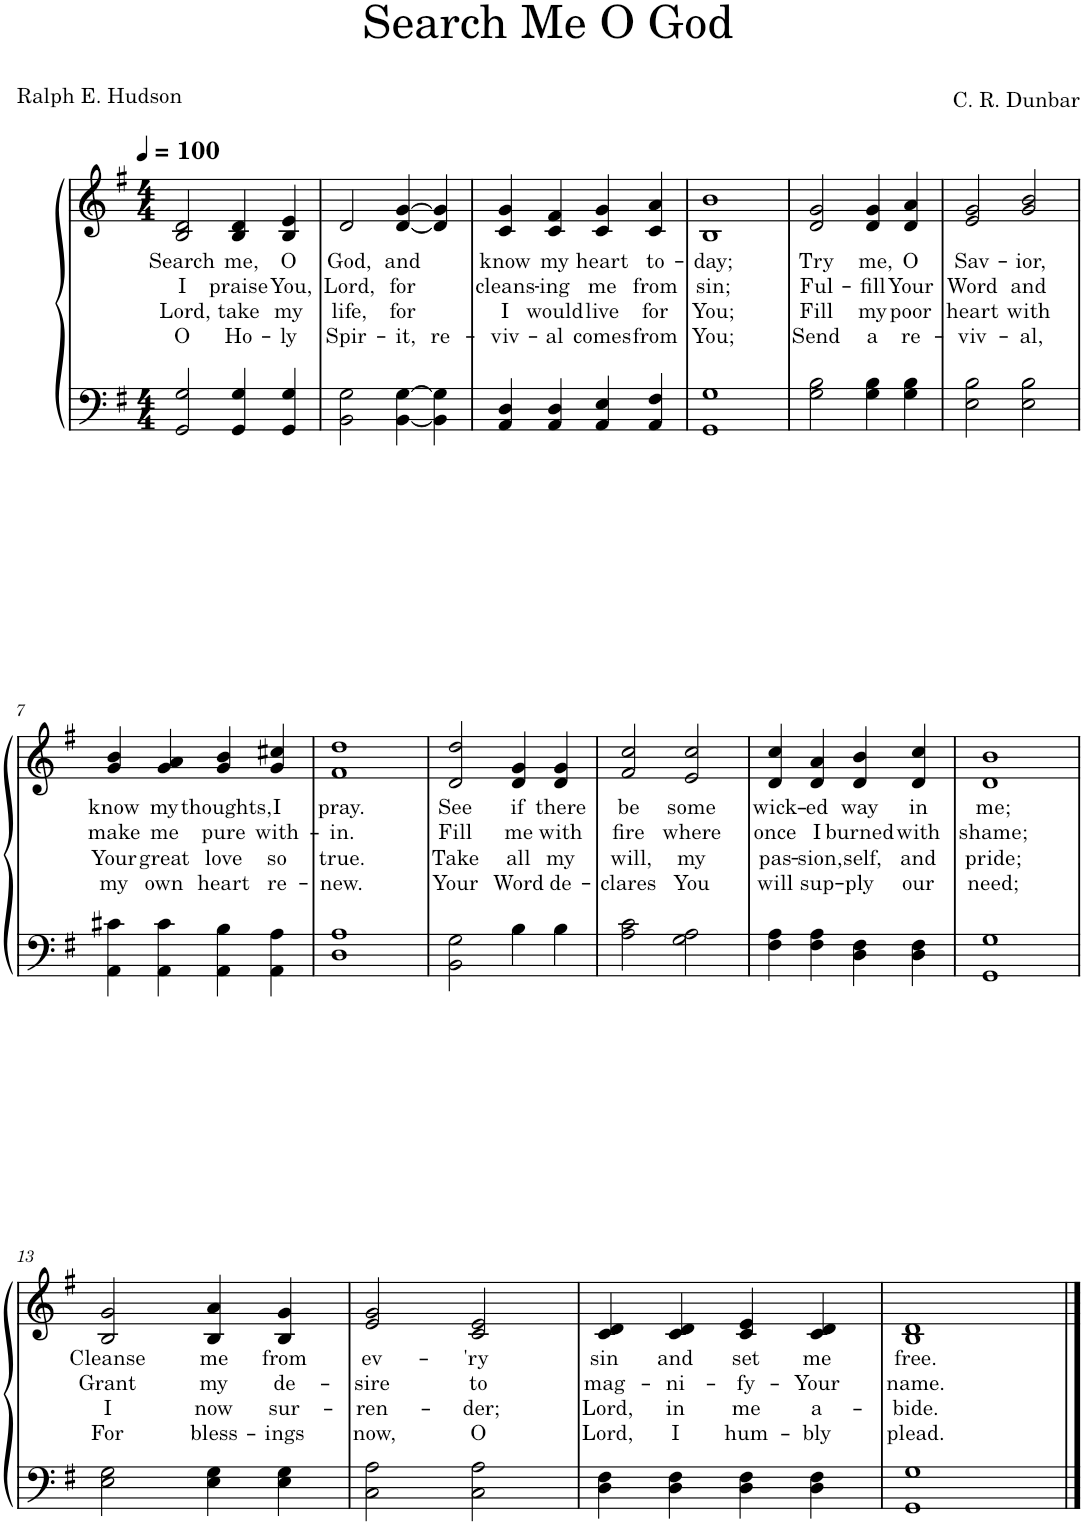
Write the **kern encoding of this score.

**kern	**kern	**text	**text	**text	**text
*part1	*part1	*part1	*part1	*part1	*part1
*staff2	*staff1	*staff1	*staff1	*staff1	*staff1
*I"Piano	*	*	*	*	*
*I'Pno.	*	*	*	*	*
*clefF4	*clefG2	*	*	*	*
*k[f#]	*k[f#]	*	*	*	*
*M4/4	*M4/4	*	*	*	*
*MM100	*MM100	*	*	*	*
=1	=1	=1	=1	=1	=1
!	!	!LO:LY:b	!LO:LY:b	!LO:LY:b	!LO:LY:b
2GG/ 2G/	2B/ 2d/	Search	I	Lord,	O
!	!	!LO:LY:b	!LO:LY:b	!LO:LY:b	!LO:LY:b
4GG/ 4G/	4B/ 4d/	me,	praise	take	Ho-
!	!	!LO:LY:b	!LO:LY:b	!LO:LY:b	!LO:LY:b
4GG/ 4G/	4B/ 4e/	O	You,	my	-ly
=2	=2	=2	=2	=2	=2
!	!	!LO:LY:b	!LO:LY:b	!LO:LY:b	!LO:LY:b
2BB\ 2G\	2d/	God,	Lord,	life,	Spir-
!	!	!LO:LY:b	!LO:LY:b	!LO:LY:b	!LO:LY:b
[4BB\ [4G\	[4d/ [4g/	and	for	for	-it,
!	!	!	!	!	!LO:LY:b
4BB\] 4G\]	4d/] 4g/]	.	.	.	re-
=3	=3	=3	=3	=3	=3
!	!	!LO:LY:b	!LO:LY:b	!LO:LY:b	!LO:LY:b
4AA/ 4D/	4c/ 4g/	know	cleans-	I	-viv-
!	!	!LO:LY:b	!LO:LY:b	!LO:LY:b	!LO:LY:b
4AA/ 4D/	4c/ 4f#/	my	-ing	would	-al
!	!	!LO:LY:b	!LO:LY:b	!LO:LY:b	!LO:LY:b
4AA/ 4E/	4c/ 4g/	heart	me	live	comes
!	!	!LO:LY:b	!LO:LY:b	!LO:LY:b	!LO:LY:b
4AA/ 4F#/	4c/ 4a/	to-	from	for	from
=4	=4	=4	=4	=4	=4
!	!	!LO:LY:b	!LO:LY:b	!LO:LY:b	!LO:LY:b
1GG 1G	1B 1b	-day;	sin;	You;	You;
=5	=5	=5	=5	=5	=5
!	!	!LO:LY:b	!LO:LY:b	!LO:LY:b	!LO:LY:b
2G\ 2B\	2d/ 2g/	Try	Ful-	Fill	Send
!	!	!LO:LY:b	!LO:LY:b	!LO:LY:b	!LO:LY:b
4G\ 4B\	4d/ 4g/	me,	-fill	my	a
!	!	!LO:LY:b	!LO:LY:b	!LO:LY:b	!LO:LY:b
4G\ 4B\	4d/ 4a/	O	Your	poor	re-
=6	=6	=6	=6	=6	=6
!	!	!LO:LY:b	!LO:LY:b	!LO:LY:b	!LO:LY:b
2E\ 2B\	2e/ 2g/	Sav-	Word	heart	-viv-
!	!	!LO:LY:b	!LO:LY:b	!LO:LY:b	!LO:LY:b
2E\ 2B\	2g/ 2b/	-ior,	and	with	-al,
!!LO:LB:g=z
=7	=7	=7	=7	=7	=7
!	!	!LO:LY:b	!LO:LY:b	!LO:LY:b	!LO:LY:b
4AA\ 4c#X\	4g/ 4b/	know	make	Your	my
!	!	!LO:LY:b	!LO:LY:b	!LO:LY:b	!LO:LY:b
4AA\ 4c#\	4g/ 4a/	my	me	great	own
!	!	!LO:LY:b	!LO:LY:b	!LO:LY:b	!LO:LY:b
4AA\ 4B\	4g/ 4b/	thoughts,	pure	love	heart
!	!	!LO:LY:b	!LO:LY:b	!LO:LY:b	!LO:LY:b
4AA\ 4A\	4g/ 4cc#X/	I	with-	so	re-
=8	=8	=8	=8	=8	=8
!	!	!LO:LY:b	!LO:LY:b	!LO:LY:b	!LO:LY:b
1D 1A	1f# 1dd	pray.	-in.	true.	-new.
=9	=9	=9	=9	=9	=9
!	!	!LO:LY:b	!LO:LY:b	!LO:LY:b	!LO:LY:b
2BB\ 2G\	2d/ 2dd/	See	Fill	Take	Your
!	!	!LO:LY:b	!LO:LY:b	!LO:LY:b	!LO:LY:b
4B\	4d/ 4g/	if	me	all	Word
!	!	!LO:LY:b	!LO:LY:b	!LO:LY:b	!LO:LY:b
4B\	4d/ 4g/	there	with	my	de-
=10	=10	=10	=10	=10	=10
!	!	!LO:LY:b	!LO:LY:b	!LO:LY:b	!LO:LY:b
2A\ 2c\	2f#/ 2cc/	be	fire	will,	-clares
!	!	!LO:LY:b	!LO:LY:b	!LO:LY:b	!LO:LY:b
2G\ 2A\	2e/ 2cc/	some	where	my	You
=11	=11	=11	=11	=11	=11
!	!	!LO:LY:b	!LO:LY:b	!LO:LY:b	!LO:LY:b
4F#\ 4A\	4d/ 4cc/	wick-	once	pas-	will
!	!	!LO:LY:b	!LO:LY:b	!LO:LY:b	!LO:LY:b
4F#\ 4A\	4d/ 4a/	-ed	I	-sion,	sup-
!	!	!LO:LY:b	!LO:LY:b	!LO:LY:b	!LO:LY:b
4D\ 4F#\	4d/ 4b/	way	burned	self,	-ply
!	!	!LO:LY:b	!LO:LY:b	!LO:LY:b	!LO:LY:b
4D\ 4F#\	4d/ 4cc/	in	with	and	our
=12	=12	=12	=12	=12	=12
!	!	!LO:LY:b	!LO:LY:b	!LO:LY:b	!LO:LY:b
1GG 1G	1d 1b	me;	shame;	pride;	need;
!!LO:LB:g=z
=13	=13	=13	=13	=13	=13
!	!	!LO:LY:b	!LO:LY:b	!LO:LY:b	!LO:LY:b
2E\ 2G\	2B/ 2g/	Cleanse	Grant	I	For
!	!	!LO:LY:b	!LO:LY:b	!LO:LY:b	!LO:LY:b
4E\ 4G\	4B/ 4a/	me	my	now	bless-
!	!	!LO:LY:b	!LO:LY:b	!LO:LY:b	!LO:LY:b
4E\ 4G\	4B/ 4g/	from	de-	sur-	-ings
=14	=14	=14	=14	=14	=14
!	!	!LO:LY:b	!LO:LY:b	!LO:LY:b	!LO:LY:b
2C\ 2A\	2e/ 2g/	ev-	-sire	-ren-	now,
!	!	!LO:LY:b	!LO:LY:b	!LO:LY:b	!LO:LY:b
2C\ 2A\	2c/ 2e/	-'ry	to	-der;	O
=15	=15	=15	=15	=15	=15
!	!	!LO:LY:b	!LO:LY:b	!LO:LY:b	!LO:LY:b
4D\ 4F#\	4c/ 4d/	sin	mag-	Lord,	Lord,
!	!	!LO:LY:b	!LO:LY:b	!LO:LY:b	!LO:LY:b
4D\ 4F#\	4c/ 4d/	and	-ni-	in	I
!	!	!LO:LY:b	!LO:LY:b	!LO:LY:b	!LO:LY:b
4D\ 4F#\	4c/ 4e/	set	-fy-	me	hum-
!	!	!LO:LY:b	!LO:LY:b	!LO:LY:b	!LO:LY:b
4D\ 4F#\	4c/ 4d/	me	-Your	a-	-bly
=16	=16	=16	=16	=16	=16
!	!	!LO:LY:b	!LO:LY:b	!LO:LY:b	!LO:LY:b
1GG 1G	1B 1d	free.	name.	-bide.	plead.
==	==	==	==	==	==
*-	*-	*-	*-	*-	*-
